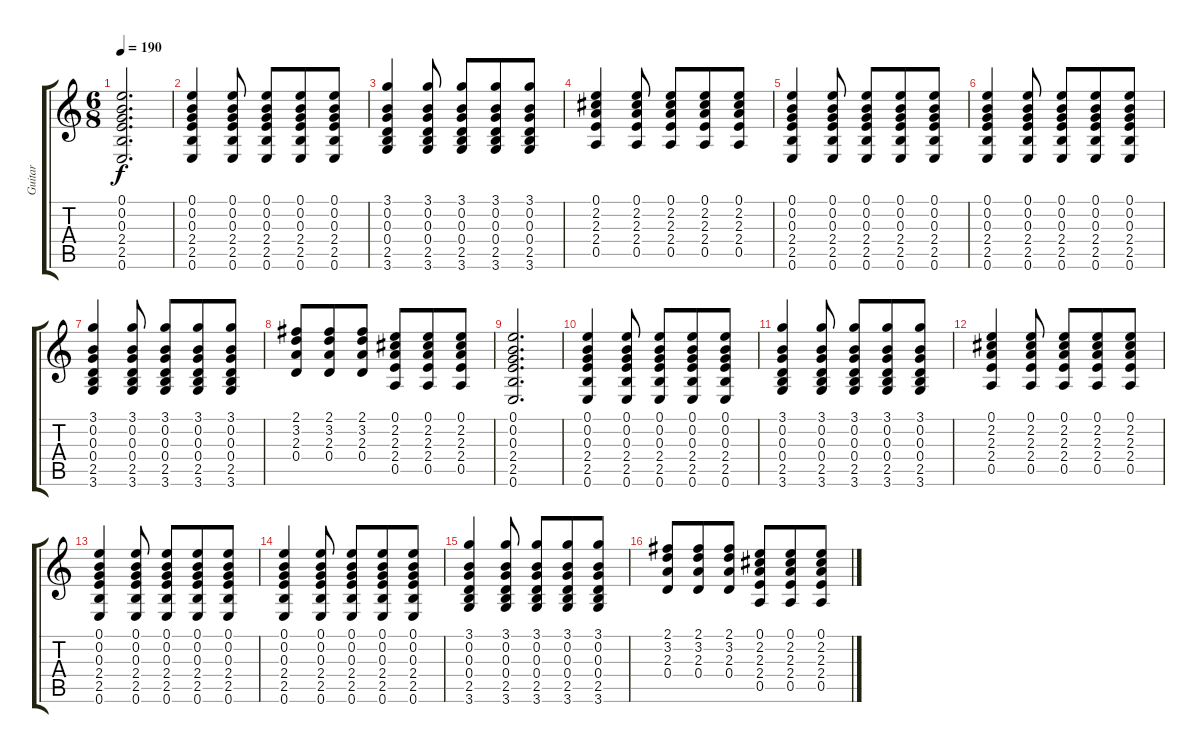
\track ("Guitar" "Guitar") {instrument acousticguitarsteel}
\staff {score tabs}
\tuning (E4 B3 G3 D3 A2 E2) {hide}
\ts (6 8)
\tempo 190
\clef g2
\ks c
(0.1 0.2 0.3 2.4 2.5 0.6).2{d dy f} |
(0.1 0.2 0.3 2.4 2.5 0.6).4 (0.1 0.2 0.3 2.4 2.5 0.6).8 (0.1 0.2 0.3 2.4 2.5 0.6).8 (0.1 0.2 0.3 2.4 2.5 0.6).8 (0.1 0.2 0.3 2.4 2.5 0.6).8 |
(3.1 0.2 0.3 0.4 2.5 3.6).4 (3.1 0.2 0.3 0.4 2.5 3.6).8 (3.1 0.2 0.3 0.4 2.5 3.6).8 (3.1 0.2 0.3 0.4 2.5 3.6).8 (3.1 0.2 0.3 0.4 2.5 3.6).8 |
(0.1 2.2 2.3 2.4 0.5).4 (0.1 2.2 2.3 2.4 0.5).8 (0.1 2.2 2.3 2.4 0.5).8 (0.1 2.2 2.3 2.4 0.5).8 (0.1 2.2 2.3 2.4 0.5).8 |
(0.1 0.2 0.3 2.4 2.5 0.6).4 (0.1 0.2 0.3 2.4 2.5 0.6).8 (0.1 0.2 0.3 2.4 2.5 0.6).8 (0.1 0.2 0.3 2.4 2.5 0.6).8 (0.1 0.2 0.3 2.4 2.5 0.6).8 |
(0.1 0.2 0.3 2.4 2.5 0.6).4 (0.1 0.2 0.3 2.4 2.5 0.6).8 (0.1 0.2 0.3 2.4 2.5 0.6).8 (0.1 0.2 0.3 2.4 2.5 0.6).8 (0.1 0.2 0.3 2.4 2.5 0.6).8 |
(3.1 0.2 0.3 0.4 2.5 3.6).4 (3.1 0.2 0.3 0.4 2.5 3.6).8 (3.1 0.2 0.3 0.4 2.5 3.6).8 (3.1 0.2 0.3 0.4 2.5 3.6).8 (3.1 0.2 0.3 0.4 2.5 3.6).8 |
(2.1 3.2 2.3 0.4).8 (2.1 3.2 2.3 0.4).8 (2.1 3.2 2.3 0.4).8 (0.1 2.2 2.3 2.4 0.5).8 (0.1 2.2 2.3 2.4 0.5).8 (0.1 2.2 2.3 2.4 0.5).8 |
(0.1 0.2 0.3 2.4 2.5 0.6).2{d} |
(0.1 0.2 0.3 2.4 2.5 0.6).4 (0.1 0.2 0.3 2.4 2.5 0.6).8 (0.1 0.2 0.3 2.4 2.5 0.6).8 (0.1 0.2 0.3 2.4 2.5 0.6).8 (0.1 0.2 0.3 2.4 2.5 0.6).8 |
(3.1 0.2 0.3 0.4 2.5 3.6).4 (3.1 0.2 0.3 0.4 2.5 3.6).8 (3.1 0.2 0.3 0.4 2.5 3.6).8 (3.1 0.2 0.3 0.4 2.5 3.6).8 (3.1 0.2 0.3 0.4 2.5 3.6).8 |
(0.1 2.2 2.3 2.4 0.5).4 (0.1 2.2 2.3 2.4 0.5).8 (0.1 2.2 2.3 2.4 0.5).8 (0.1 2.2 2.3 2.4 0.5).8 (0.1 2.2 2.3 2.4 0.5).8 |
(0.1 0.2 0.3 2.4 2.5 0.6).4 (0.1 0.2 0.3 2.4 2.5 0.6).8 (0.1 0.2 0.3 2.4 2.5 0.6).8 (0.1 0.2 0.3 2.4 2.5 0.6).8 (0.1 0.2 0.3 2.4 2.5 0.6).8 |
(0.1 0.2 0.3 2.4 2.5 0.6).4 (0.1 0.2 0.3 2.4 2.5 0.6).8 (0.1 0.2 0.3 2.4 2.5 0.6).8 (0.1 0.2 0.3 2.4 2.5 0.6).8 (0.1 0.2 0.3 2.4 2.5 0.6).8 |
(3.1 0.2 0.3 0.4 2.5 3.6).4 (3.1 0.2 0.3 0.4 2.5 3.6).8 (3.1 0.2 0.3 0.4 2.5 3.6).8 (3.1 0.2 0.3 0.4 2.5 3.6).8 (3.1 0.2 0.3 0.4 2.5 3.6).8 |
(2.1 3.2 2.3 0.4).8 (2.1 3.2 2.3 0.4).8 (2.1 3.2 2.3 0.4).8 (0.1 2.2 2.3 2.4 0.5).8 (0.1 2.2 2.3 2.4 0.5).8 (0.1 2.2 2.3 2.4 0.5).8
